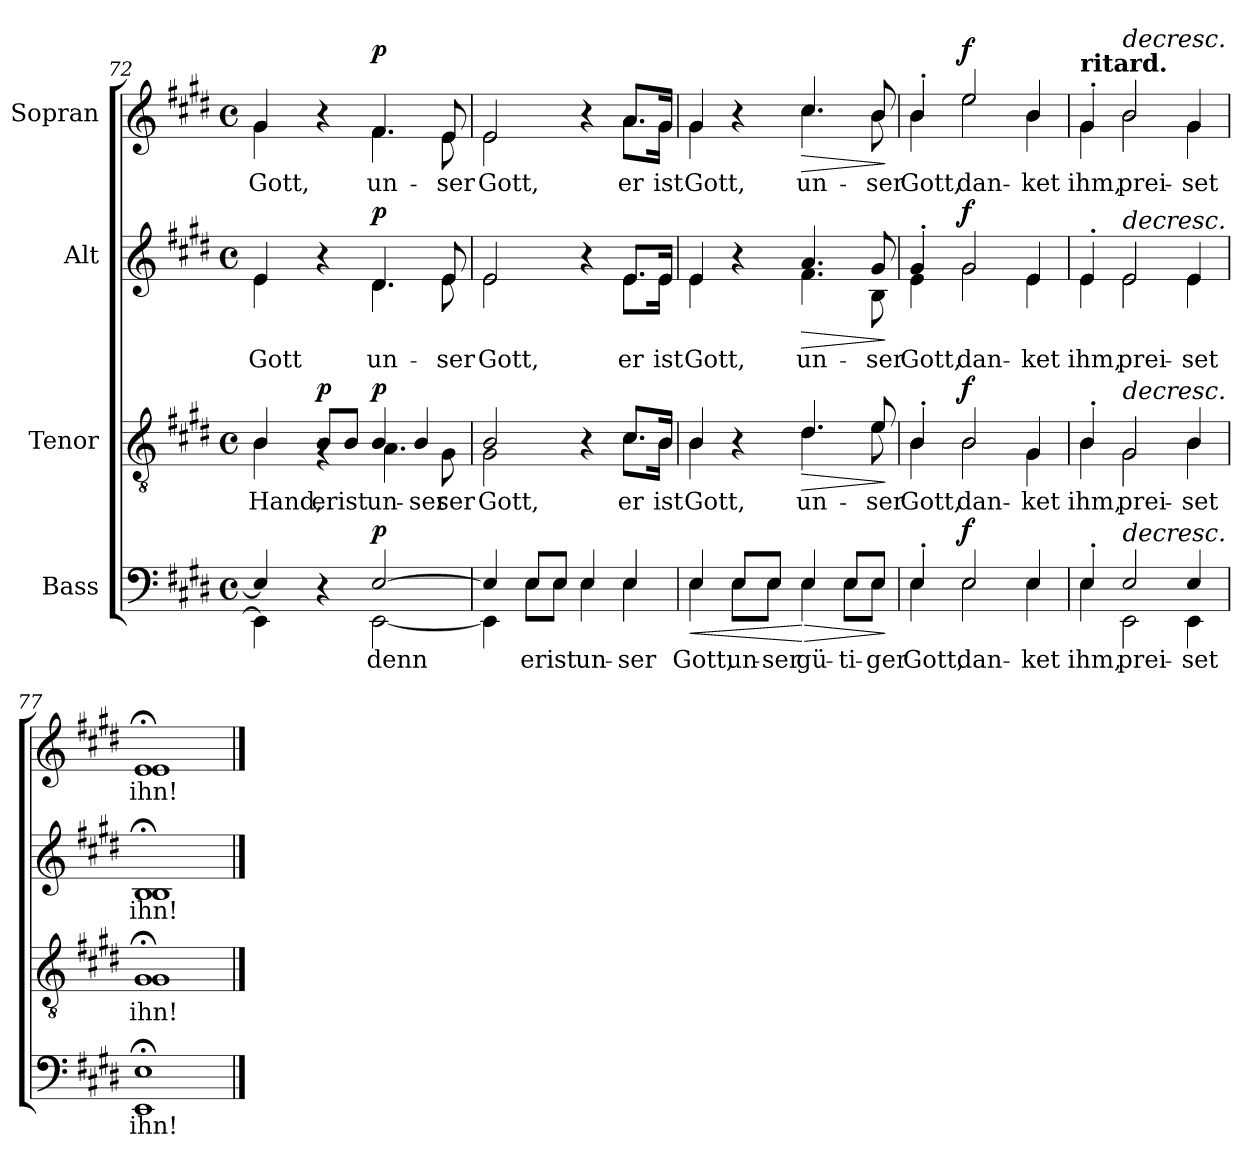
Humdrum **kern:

**kern	**text	**dynam	**kern	**text	**dynam	**kern	**text	**dynam	**kern	**text	**dynam
*part4	*part4	*part4	*part3	*part3	*part3	*part2	*part2	*part2	*part1	*part1	*part1
*staff4	*staff4	*staff4	*staff3	*staff3	*staff3	*staff2	*staff2	*staff2	*staff1	*staff1	*staff1
*I"Bass	*	*	*I"Tenor	*	*	*I"Alt	*	*	*I"Sopran	*	*
*clefF4	*	*	*clefGv2	*	*	*clefG2	*	*	*clefG2	*	*
*k[f#c#g#d#]	*	*	*k[f#c#g#d#]	*	*	*k[f#c#g#d#]	*	*	*k[f#c#g#d#]	*	*
*M4/4	*	*	*M4/4	*	*	*M4/4	*	*	*M4/4	*	*
*met(c)	*	*	*met(c)	*	*	*met(c)	*	*	*met(c)	*	*
=72	=72	=72	=72	=72	=72	=72	=72	=72	=72	=72	=72
*^	*	*	*	*	*	*	*	*	*	*	*
!	!	!	!	!	!LO:LY:b	!	!	!LO:LY:b	!	!	!	!
*	*	*	*	*^	*	*	*^	*	*	*	*	*
!	!	!	!	!	!	!	!	!	!	!LO:LY:b	!	!	!LO:LY:b	!
*	*	*	*	*	*	*	*	*	*	*	*	*^	*	*
4E/]	4EE\]	.	.	4B/	4B\	Hand,	.	4e/	4e\	Gott	.	4g#/	4g#\	Gott,	.
!	!	!	!	!	!	!LO:LY:b	!LO:DY:a	!	!	!	!	!	!	!	!
4r	4ryy	.	.	8B/L	4rG	er	p	4r	4ryy	.	.	4r	4ryy	.	.
!	!	!	!	!	!	!LO:LY:b	!	!	!	!	!	!	!	!	!
.	.	.	.	8B/J	.	ist	.	.	.	.	.	.	.	.	.
!	!	!LO:LY:b	!	!	!	!LO:LY:b	!	!	!	!	!	!	!	!	!
!	!	!	!LO:DY:a	!	!	!LO:LY:b	!LO:DY:b	!	!	!LO:LY:b	!LO:DY:a	!	!	!LO:LY:b	!LO:DY:a
[2E/	[2EE\	denn	p	4B/	4.A\	un-	p	4.d#/	4.d#\	un-	p	4.f#/	4.f#\	un-	p
!	!	!	!	!	!	!LO:LY:b	!	!	!	!	!	!	!	!	!
.	.	.	.	4B/	.	-ser	.	.	.	.	.	.	.	.	.
!	!	!	!	!	!	!LO:LY:b	!	!	!	!LO:LY:b	!	!	!	!LO:LY:b	!
.	.	.	.	.	8G#\	-ser	.	8e/	8e\	-ser	.	8e/	8e\	-ser	.
=73	=73	=73	=73	=73	=73	=73	=73	=73	=73	=73	=73	=73	=73	=73	=73
!	!	!	!	!	!	!LO:LY:b	!	!	!	!	!	!	!	!	!
!	!	!	!	!	!	!LO:LY:b	!	!	!	!LO:LY:b	!	!	!	!LO:LY:b	!
4E/]	4EE\]	.	.	2B/	2G#\	Gott,	.	2e/	2e\	Gott,	.	2e/	2e\	Gott,	.
!	!	!LO:LY:b	!	!	!	!	!	!	!	!	!	!	!	!	!
8E/L	8E\L	er	.	.	.	.	.	.	.	.	.	.	.	.	.
!	!	!LO:LY:b	!	!	!	!	!	!	!	!	!	!	!	!	!
8E/J	8E\J	ist	.	.	.	.	.	.	.	.	.	.	.	.	.
!	!	!LO:LY:b	!	!	!	!	!	!	!	!	!	!	!	!	!
4E/	4E\	un-	.	4r	4ryy	.	.	4r	4ryy	.	.	4r	4ryy	.	.
!	!	!LO:LY:b	!	!	!	!LO:LY:b	!	!	!	!LO:LY:b	!	!	!	!LO:LY:b	!
4E/	4E\	-ser	.	8.c#/L	8.c#\L	er	.	8.e/L	8.e\L	er	.	8.a/L	8.a\L	er	.
!	!	!	!	!	!	!LO:LY:b	!	!	!	!LO:LY:b	!	!	!	!LO:LY:b	!
.	.	.	.	16B/Jk	16B\Jk	ist	.	16e/Jk	16e\Jk	ist	.	16g#/Jk	16g#\Jk	ist	.
!!LO:LB:g=z	!!
=74	=74	=74	=74	=74	=74	=74	=74	=74	=74	=74	=74	=74	=74	=74	=74
!	!	!LO:LY:b	!LO:HP:b	!	!	!LO:LY:b	!	!	!	!LO:LY:b	!	!	!	!LO:LY:b	!
4E/	4E\	Gott,	<	4B/	4B\	Gott,	.	4e/	4e\	Gott,	.	4g#/	4g#\	Gott,	.
!	!	!LO:LY:b	!	!	!	!	!	!	!	!	!	!	!	!	!
8E/L	8E\L	un-	.	4r	4ryy	.	.	4r	4ryy	.	.	4r	4ryy	.	.
!	!	!LO:LY:b	!	!	!	!	!	!	!	!	!	!	!	!	!
8E/J	8E\J	-ser	.	.	.	.	.	.	.	.	.	.	.	.	.
!	!	!LO:LY:b	!LO:HP:n=1:b	!	!	!LO:LY:b	!LO:HP:b	!	!	!LO:LY:b	!LO:HP:b	!	!	!LO:LY:b	!LO:HP:b
4E/	4E\	gü-	[ >	4.d#/	4.d#\	un-	>	4.a/	4.f#\	un-	>	4.cc#/	4.cc#\	un-	>
!	!	!LO:LY:b	!	!	!	!	!	!	!	!	!	!	!	!	!
8E/L	8E\L	-ti-	.	.	.	.	.	.	.	.	.	.	.	.	.
!	!	!LO:LY:b	!	!	!	!LO:LY:b	!	!	!	!LO:LY:b	!	!	!	!LO:LY:b	!
8E/J	8E\J	-ger	.	8e/	8e\	-ser	.	8g#/	8B\	-ser	.	8b/	8b\	-ser	.
*v	*v	*	*	*	*	*	*	*v	*v	*	*	*v	*v	*	*
*	*	*	*v	*v	*	*	*	*	*	*	*	*
.	.	]	.	.	]	.	.	]	.	.	]
=75	=75	=75	=75	=75	=75	=75	=75	=75	=75	=75	=75
!	!LO:LY:b	!	!	!LO:LY:b	!	!	!LO:LY:b	!	!	!LO:LY:b	!
*^	*	*	*^	*	*	*^	*	*	*^	*	*
4E'/	4E\	Gott,	.	4B'/	4B\	Gott,	.	4g#'/	4e\	Gott,	.	4b'/	4b\	Gott,	.
!	!	!LO:LY:b	!LO:DY:a	!	!	!LO:LY:b	!LO:DY:a	!	!	!LO:LY:b	!LO:DY:a	!	!	!LO:LY:b	!LO:DY:a
2E/	2E\	dan-	f	2B/	2B\	dan-	f	2g#/	2g#\	dan-	f	2ee/	2ee\	dan-	f
!	!	!LO:LY:b	!	!	!	!LO:LY:b	!	!	!	!LO:LY:b	!	!	!	!LO:LY:b	!
4E/	4E\	-ket	.	4G#/	4G#\	-ket	.	4e/	4e\	-ket	.	4b/	4b\	-ket	.
=76	=76	=76	=76	=76	=76	=76	=76	=76	=76	=76	=76	=76	=76	=76	=76
!	!	!	!	!	!	!	!	!	!	!	!	!LO:TX:a:B:t=ritard.	!	!	!
!	!	!LO:LY:b	!	!	!	!LO:LY:b	!	!	!	!LO:LY:b	!	!	!	!LO:LY:b	!
4E'/	4E\	ihm,	.	4B'/	4B\	ihm,	.	4e'/	4e\	ihm,	.	4g#'/	4g#\	ihm,	.
!	!	!	!	!	!	!	!	!	!	!	!	!LO:TX:a:i:t=decresc.	!	!	!
!	!	!	!	!	!	!	!	!LO:TX:a:i:t=decresc.	!	!	!	!	!	!	!
!	!	!	!	!LO:TX:a:i:t=decresc.	!	!	!	!	!	!	!	!	!	!	!
!LO:TX:a:i:t=decresc.	!	!	!	!	!	!	!	!	!	!	!	!	!	!	!
!	!	!LO:LY:b	!	!	!	!LO:LY:b	!	!	!	!LO:LY:b	!	!	!	!LO:LY:b	!
2E/	2EE\	prei-	.	2G#/	2G#\	prei-	.	2e/	2e\	prei-	.	2b/	2b\	prei-	.
!	!	!LO:LY:b	!	!	!	!LO:LY:b	!	!	!	!LO:LY:b	!	!	!	!LO:LY:b	!
4E/	4EE\	-set	.	4B/	4B\	-set	.	4e/	4e\	-set	.	4g#/	4g#\	-set	.
=77	=77	=77	=77	=77	=77	=77	=77	=77	=77	=77	=77	=77	=77	=77	=77
!	!	!LO:LY:b	!	!	!	!LO:LY:b	!	!	!	!LO:LY:b	!	!	!	!LO:LY:b	!
1E;<	1EE	ihn!	.	1G#;<	1G#	ihn!	.	1B;<	1B	ihn!	.	1e;<	1e	ihn!	.
*v	*v	*	*	*	*	*	*	*v	*v	*	*	*v	*v	*	*
*	*	*	*v	*v	*	*	*	*	*	*	*	*
==	==	==	==	==	==	==	==	==	==	==	==
*-	*-	*-	*-	*-	*-	*-	*-	*-	*-	*-	*-
